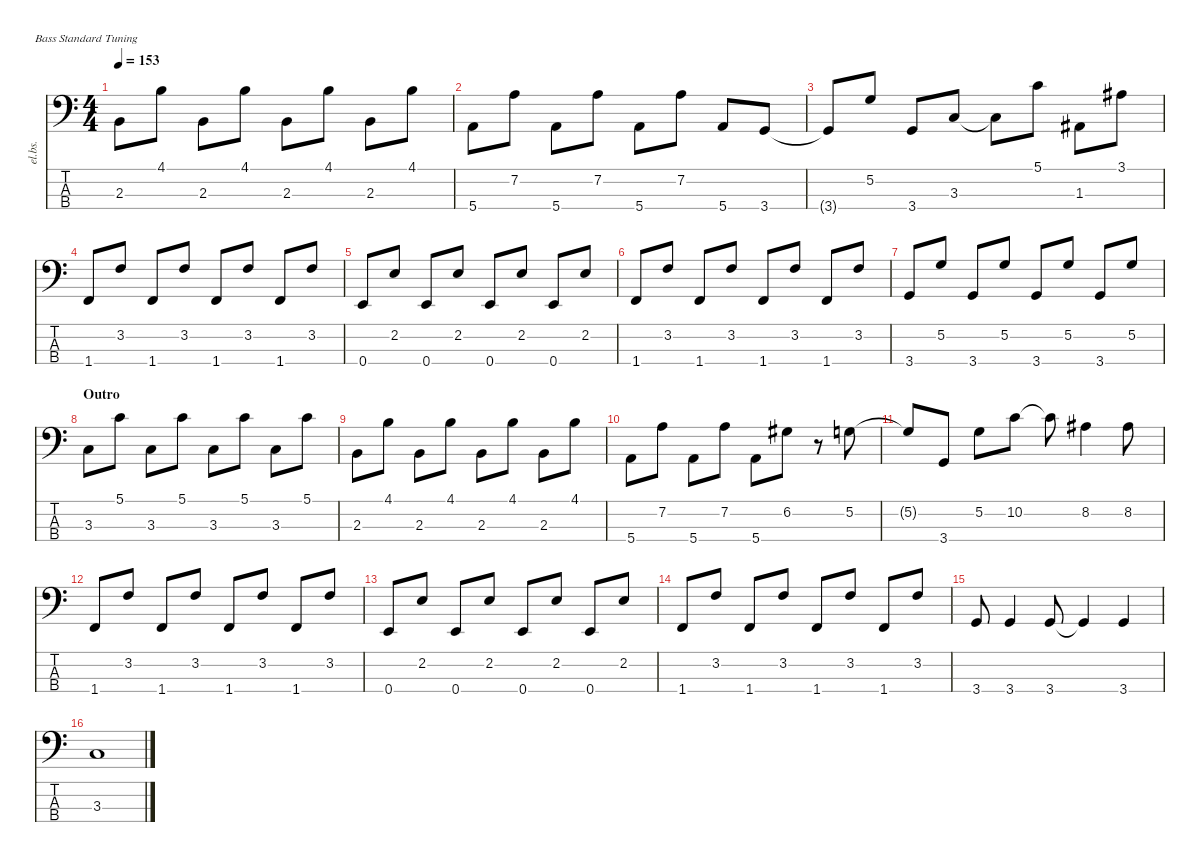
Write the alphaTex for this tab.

\defaultSystemsLayout 4
\hideDynamics
\bracketExtendMode nobrackets
\track ("Electric Bass" "el.bs.") {instrument electricbassfinger}
\staff {score tabs}
\tuning (G2 D2 A1 E1)
\ts (4 4)
\tempo 153
\clef f4
\ks c
2.3.8{dy mf beam Down} 4.1.8{beam Down} 2.3.8{beam Down} 4.1.8{beam Down} 2.3.8{beam Down} 4.1.8{beam Down} 2.3.8{beam Down} 4.1.8{beam Down} |
5.4.8{beam Down} 7.2.8{beam Down} 5.4.8{beam Down} 7.2.8{beam Down} 5.4.8{beam Down} 7.2.8{beam Down} 5.4.8{beam Up} 3.4.8{beam Up} |
3.4{t}.8{beam Up} 5.2.8{beam Up} 3.4.8{beam Up} 3.3.8{beam Up} 3.3{t}.8{beam Down} 5.1.8{beam Down} 1.3{acc #}.8{beam Down} 3.1{acc #}.8{beam Down} |
1.4.8{beam Up} 3.2.8{beam Up} 1.4.8{beam Up} 3.2.8{beam Up} 1.4.8{beam Up} 3.2.8{beam Up} 1.4.8{beam Up} 3.2.8{beam Up} |
0.4.8{beam Up} 2.2.8{beam Up} 0.4.8{beam Up} 2.2.8{beam Up} 0.4.8{beam Up} 2.2.8{beam Up} 0.4.8{beam Up} 2.2.8{beam Up} |
1.4.8{beam Up} 3.2.8{beam Up} 1.4.8{beam Up} 3.2.8{beam Up} 1.4.8{beam Up} 3.2.8{beam Up} 1.4.8{beam Up} 3.2.8{beam Up} |
3.4.8{beam Up} 5.2.8{beam Up} 3.4.8{beam Up} 5.2.8{beam Up} 3.4.8{beam Up} 5.2.8{beam Up} 3.4.8{beam Up} 5.2.8{beam Up} |
\section ("" "Outro")
3.3.8{beam Down} 5.1.8{beam Down} 3.3.8{beam Down} 5.1.8{beam Down} 3.3.8{beam Down} 5.1.8{beam Down} 3.3.8{beam Down} 5.1.8{beam Down} |
2.3.8{beam Down} 4.1.8{beam Down} 2.3.8{beam Down} 4.1.8{beam Down} 2.3.8{beam Down} 4.1.8{beam Down} 2.3.8{beam Down} 4.1.8{beam Down} |
5.4.8{beam Down} 7.2.8{beam Down} 5.4.8{beam Down} 7.2.8{beam Down} 5.4.8{beam Down} 6.2{acc #}.8{beam Down} r.8{beam Down} 5.2.8{beam Down} |
5.2{t}.8{beam Up} 3.4.8{beam Up} 5.2.8{beam Down} 10.2.8{beam Down} 10.2{t}.8{beam Down} 8.2{acc #}.4{beam Down} 8.2{acc #}.8{beam Down} |
1.4.8{beam Up} 3.2.8{beam Up} 1.4.8{beam Up} 3.2.8{beam Up} 1.4.8{beam Up} 3.2.8{beam Up} 1.4.8{beam Up} 3.2.8{beam Up} |
0.4.8{beam Up} 2.2.8{beam Up} 0.4.8{beam Up} 2.2.8{beam Up} 0.4.8{beam Up} 2.2.8{beam Up} 0.4.8{beam Up} 2.2.8{beam Up} |
1.4.8{beam Up} 3.2.8{beam Up} 1.4.8{beam Up} 3.2.8{beam Up} 1.4.8{beam Up} 3.2.8{beam Up} 1.4.8{beam Up} 3.2.8{beam Up} |
3.4.8{beam Up} 3.4.4{beam Up} 3.4.8{beam Up} 3.4{t}.4{beam Up} 3.4.4{beam Up} |
3.3.1{beam Up}
